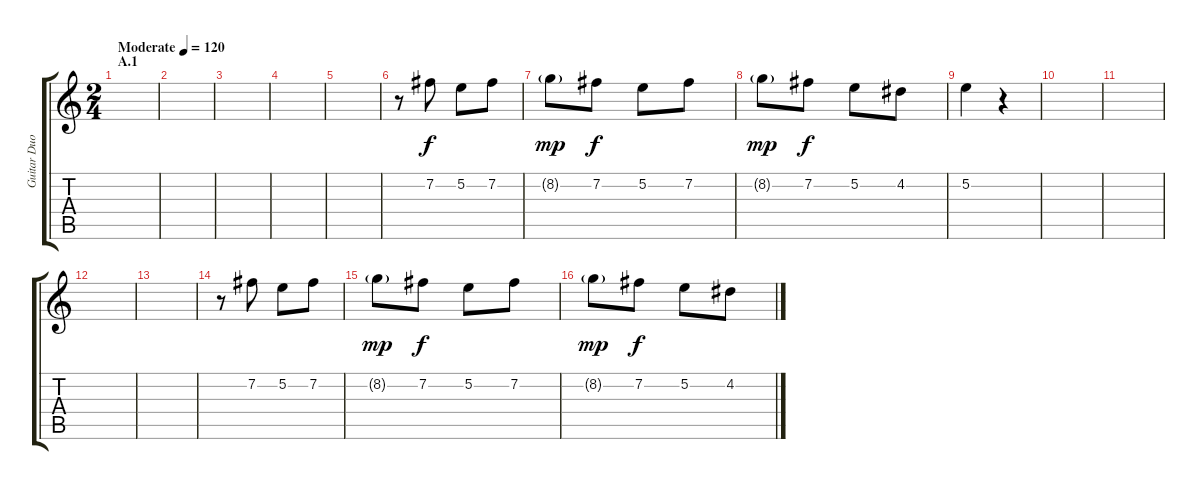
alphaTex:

\track ("Guitar Duo" "Guitar Duo") {instrument overdrivenguitar}
\staff {score tabs}
\tuning (E4 B3 G3 D3 A2 E2) {hide}
\ts (2 4)
\section ("" "A.1")
\tempo (120 "Moderate")
\clef g2
\ks c
|
|
|
|
|
r.8 7.2.8 5.2.8 7.2.8 |
8.2{g}.8{dy mp} 7.2.8{dy f} 5.2.8 7.2.8 |
8.2{g}.8{dy mp} 7.2.8{dy f} 5.2.8 4.2.8 |
5.2.4 r.4 |
|
|
|
|
r.8 7.2.8 5.2.8 7.2.8 |
8.2{g}.8{dy mp} 7.2.8{dy f} 5.2.8 7.2.8 |
8.2{g}.8{dy mp} 7.2.8{dy f} 5.2.8 4.2.8
